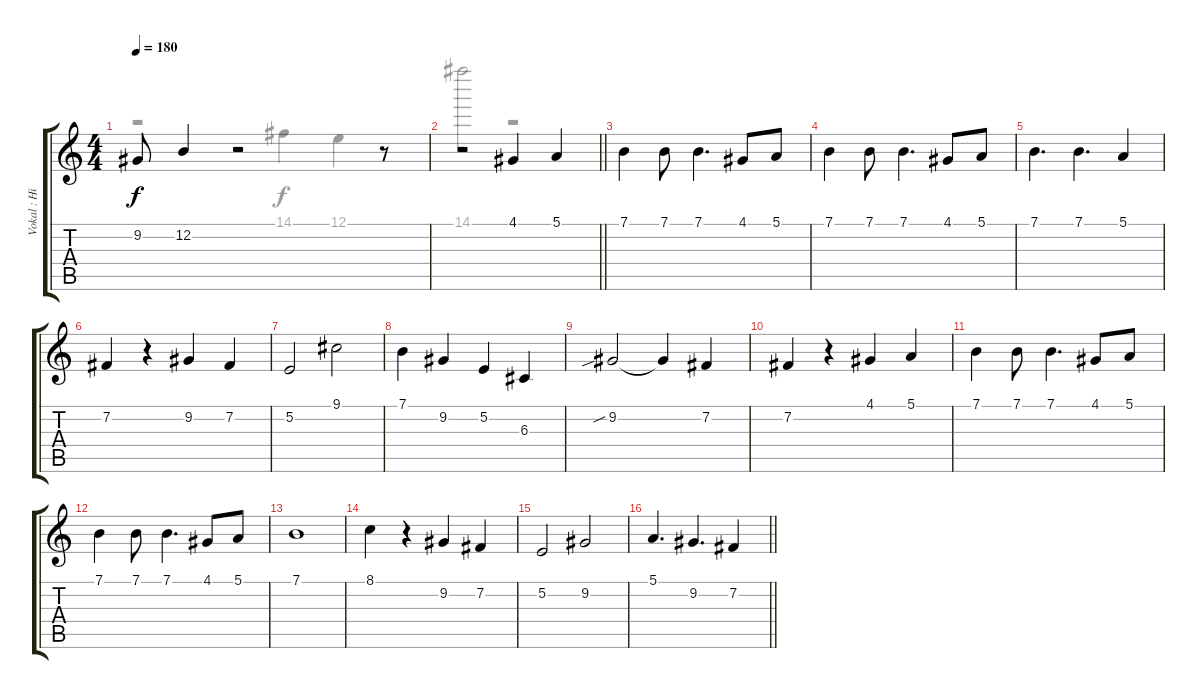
\track ("Vokal : Hirasawa Yui - San" "Vokal : Hi") {instrument recorder}
\staff {score tabs}
\tuning (E4 B3 G3 D3 A2 E2) {hide}
\voice
\ts (4 4)
\tempo 180
\clef g2
\ks c
9.2{t}.8{dy f} 12.2.4 r.2{instrument clarinet} r.8 |
\barLineRight lightlight
r.2 4.1.4{instrument recorder} 5.1.4 |
7.1.4 7.1.8 7.1.4{d} 4.1.8 5.1.8 |
7.1.4 7.1.8 7.1.4{d} 4.1.8 5.1.8 |
7.1.4{d} 7.1.4{d} 5.1.4 |
7.2.4 r.4 9.2.4 7.2.4 |
5.2.2 9.1.2 |
7.1.4 9.2.4 5.2.4 6.3.4 |
9.2{sib}.2 9.2{t}.4 7.2.4 |
7.2.4 r.4 4.1.4 5.1.4 |
7.1.4 7.1.8 7.1.4{d} 4.1.8 5.1.8 |
7.1.4 7.1.8 7.1.4{d} 4.1.8 5.1.8 |
7.1.1 |
8.1.4 r.4 9.2.4 7.2.4 |
5.2.2 9.2.2 |
\barLineRight lightlight
5.1.4{d} 9.2.4{d} 7.2.4
\voice
\clef g2
\ottava regular
\simile none
\ks c
r.2{dy f} 14.1.4 12.1.4 |
\barLineRight lightlight
14.1.2{ot 15mb} r.2 |
|
|
|
|
|
|
|
|
|
|
|
|
|
\barLineRight lightlight
